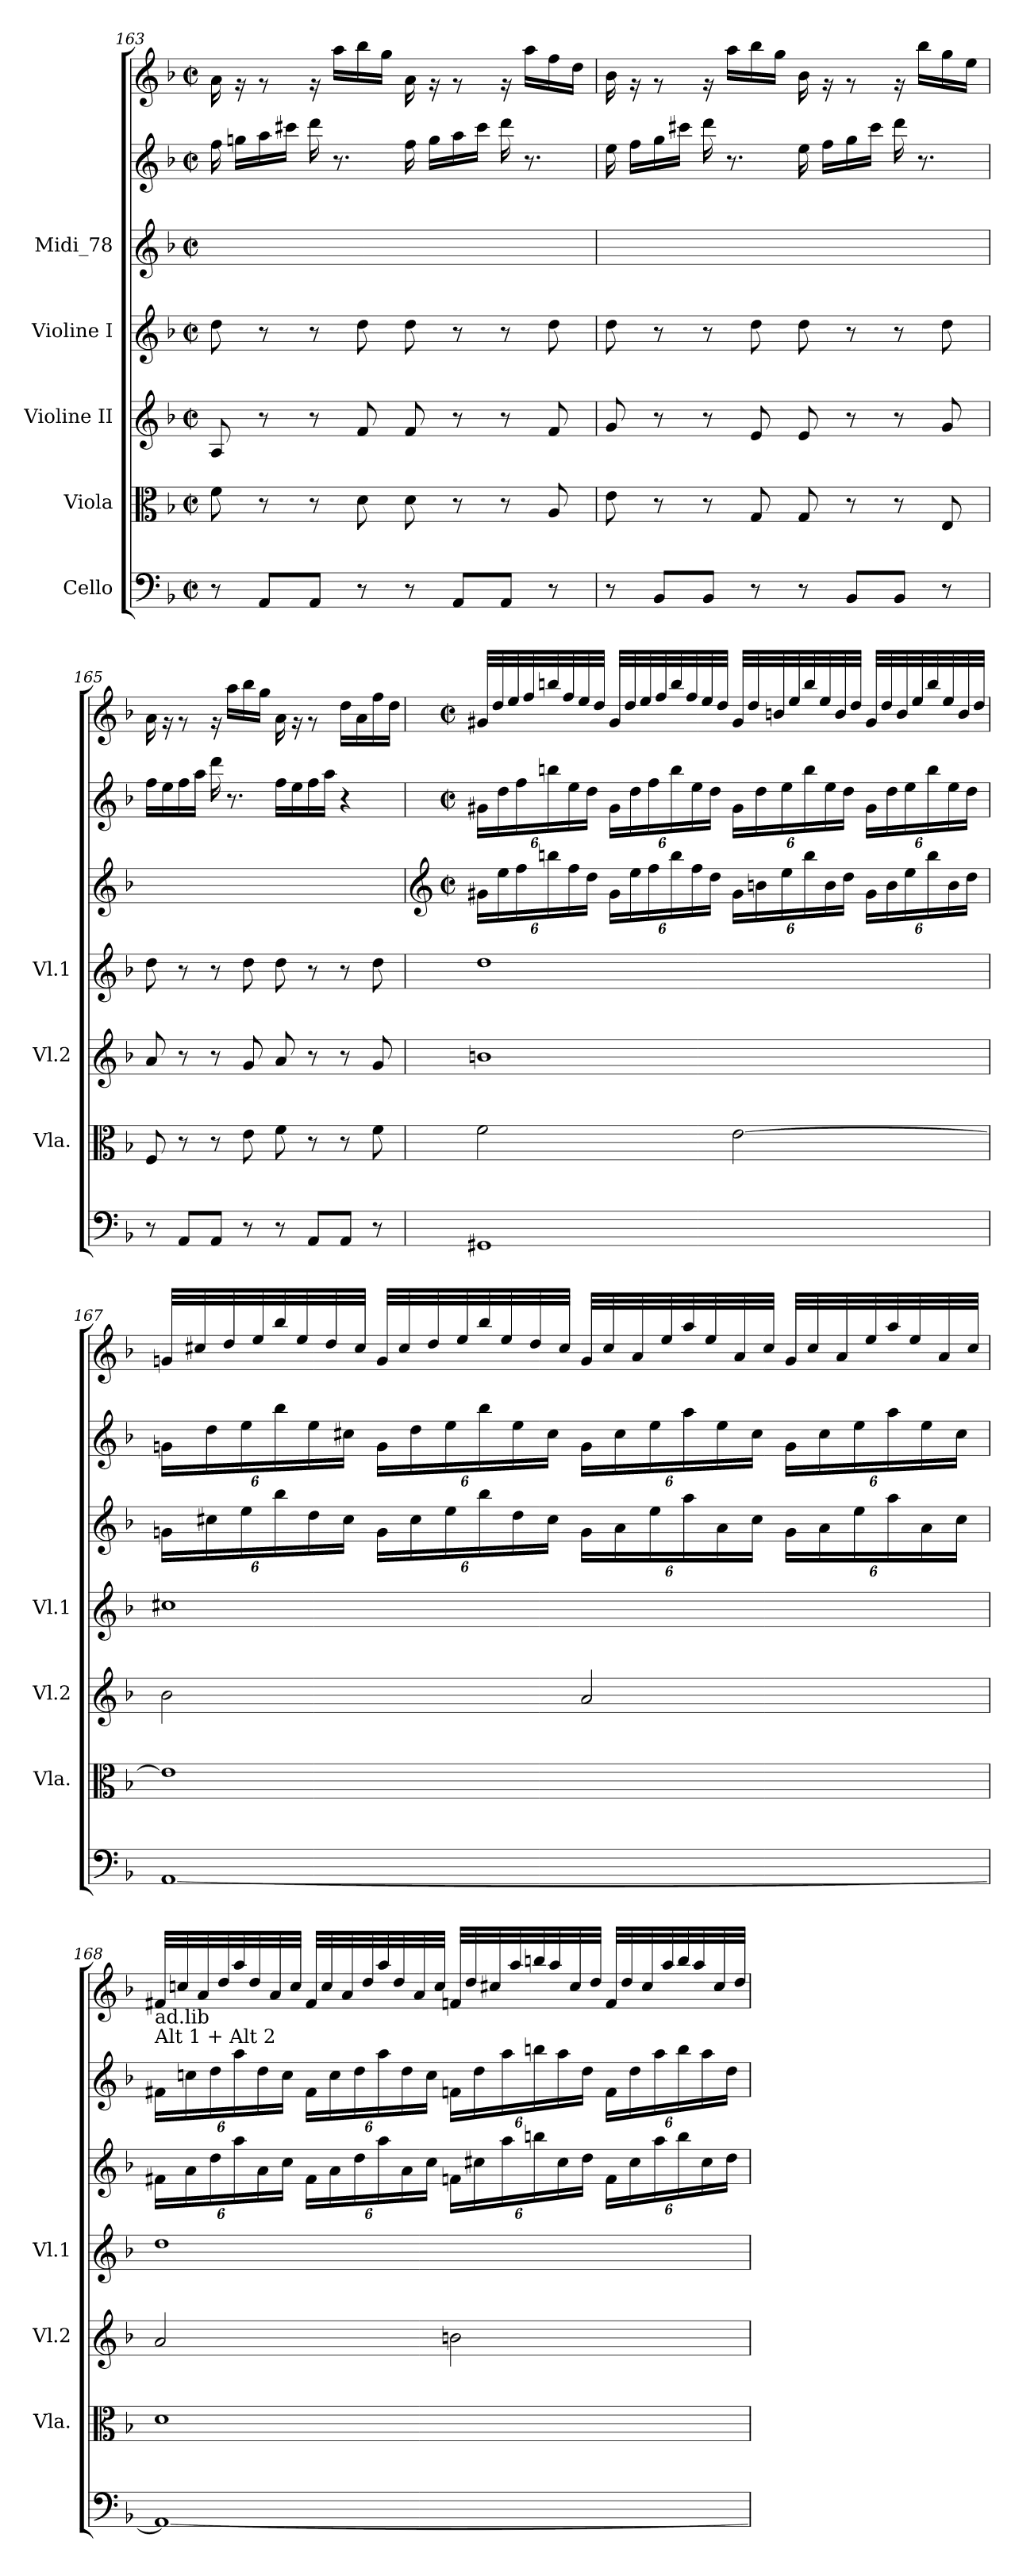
**kern	**kern	**kern	**kern	**kern	**kern	**kern
*part5	*part4	*part3	*part2	*part1	*part1	*part1
*staff7	*staff6	*staff5	*staff4	*staff3	*staff2	*staff1
*I"Cello	*I"Viola	*I"Violine II	*I"Violine I	*I"Midi_78	*	*
*	*I'Vla.	*I'Vl.2	*I'Vl.1	*	*	*
!!LO:PB:g=z
*clefF4	*clefC3	*clefG2	*clefG2	*clefG2	*clefG2	*clefG2
*k[b-]	*k[b-]	*k[b-]	*k[b-]	*k[b-]	*k[b-]	*k[b-]
*F:	*F:	*F:	*F:	*F:	*F:	*F:
*M2/2	*M2/2	*M2/2	*M2/2	*M2/2	*M2/2	*M2/2
*met(c|)	*met(c|)	*met(c|)	*met(c|)	*met(c|)	*met(c|)	*met(c|)
=163	=163	=163	=163	=163	=163	=163
*	*	*	*	*	*	*^
8r	8f\	8A/	8dd\	1ryy	16ff\	1ryy	16a\
.	.	.	.	.	16ggni\LL	.	16r
8AA/L	8r	8r	8r	.	16aa\	.	8r
.	.	.	.	.	16ccc#X\JJ	.	.
8AA/J	8r	8r	8r	.	16ddd\	.	16r
.	.	.	.	.	8.r	.	16aa\LL
8r	8d\	8f/	8dd\	.	.	.	16bb-i\
.	.	.	.	.	.	.	16gg\JJ
8r	8d\	8f/	8dd\	.	16ff\	.	16a\
.	.	.	.	.	16gg\LL	.	16r
8AA/L	8r	8r	8r	.	16aa\	.	8r
.	.	.	.	.	16ccc#\JJ	.	.
8AA/J	8r	8r	8r	.	16ddd\	.	16r
.	.	.	.	.	8.r	.	16aa\LL
8r	8A/	8f/	8dd\	.	.	.	16ff\
.	.	.	.	.	.	.	16dd\JJ
=164	=164	=164	=164	=164	=164	=164	=164
8r	8e\	8g/	8dd\	1ryy	16ee\	1ryy	16b-\
.	.	.	.	.	16ff\LL	.	16r
8BB-/L	8r	8r	8r	.	16gg\	.	8r
.	.	.	.	.	16ccc#X\JJ	.	.
8BB-/J	8r	8r	8r	.	16ddd\	.	16r
.	.	.	.	.	8.r	.	16aa\LL
8r	8G/	8e/	8dd\	.	.	.	16bb-\
.	.	.	.	.	.	.	16gg\JJ
8r	8G/	8e/	8dd\	.	16ee\	.	16b-\
.	.	.	.	.	16ff\LL	.	16r
8BB-/L	8r	8r	8r	.	16gg\	.	8r
.	.	.	.	.	16ccc#i\JJ	.	.
8BB-/J	8r	8r	8r	.	16ddd\	.	16r
.	.	.	.	.	8.r	.	16bb-\LL
8r	8E/	8g/	8dd\	.	.	.	16gg\
.	.	.	.	.	.	.	16ee\JJ
!!LO:LB:g=z	!!
=165	=165	=165	=165	=165	=165	=165	=165
8r	8F/	8a/	8dd\	1ryy	16ff\LL	1ryy	16a\
.	.	.	.	.	16ee\	.	16r
8AA/L	8r	8r	8r	.	16ff\	.	8r
.	.	.	.	.	16aa\JJ	.	.
8AA/J	8r	8r	8r	.	16ddd\	.	16r
.	.	.	.	.	8.r	.	16aa\LL
8r	8e\	8g/	8dd\	.	.	.	16bb-\
.	.	.	.	.	.	.	16gg\JJ
8r	8f\	8a/	8dd\	.	16ff\LL	.	16a\
.	.	.	.	.	16ee\	.	16r
8AA/L	8r	8r	8r	.	16ff\	.	8r
.	.	.	.	.	16aa\JJ	.	.
8AA/J	8r	8r	8r	.	4r	.	16dd\LL
.	.	.	.	.	.	.	16a\
8r	8f\	8g/	8dd\	.	.	.	16ff\
.	.	.	.	.	.	.	16dd\JJ
*	*	*	*	*	*	*v	*v
!!LO:PB:g=z
=166	=166	=166	=166	=166	=166	=166
*	*	*	*	*clefG2	*	*
*	*	*	*	*M2/2	*M2/2	*M2/2
*	*	*	*	*met(c|)	*met(c|)	*met(c|)
*	*	*	*	*Xbrackettup	*Xbrackettup	*
*	*	*	*	*^	*	*^
!	!	!	!	!	!	!	!LO:TX:b:t=ad.lib	!
!	!	!	!	!	!	!	!LO:TX:b:t=Alt 1 + Alt 2	!
*	*	*	*	*	*	*	*v	*v
1GG#X	2f\	1bn	1dd	24g#X\LL	1ryy	24g#\LL	32g#X/LLL
.	.	.	.	.	.	.	32dd/
.	.	.	.	24ee\	.	24dd\	.
.	.	.	.	.	.	.	32ee/
.	.	.	.	24ff\	.	24ff\	.
.	.	.	.	.	.	.	32ff/
.	.	.	.	24bbn\	.	24bb\	32bbn/
.	.	.	.	.	.	.	32ff/
.	.	.	.	24ff\	.	24ee\	.
.	.	.	.	.	.	.	32ee/
.	.	.	.	24dd\JJ	.	24dd\JJ	.
.	.	.	.	.	.	.	32dd/JJJ
.	.	.	.	24g#\LL	.	24g#\LL	32g#/LLL
.	.	.	.	.	.	.	32dd/
.	.	.	.	24ee\	.	24dd\	.
.	.	.	.	.	.	.	32ee/
.	.	.	.	24ff\	.	24ff\	.
.	.	.	.	.	.	.	32ff/
.	.	.	.	24bb\	.	24bb\	32bb/
.	.	.	.	.	.	.	32ff/
.	.	.	.	24ff\	.	24ee\	.
.	.	.	.	.	.	.	32ee/
.	.	.	.	24dd\JJ	.	24dd\JJ	.
.	.	.	.	.	.	.	32dd/JJJ
.	[2e\	.	.	24g#\LL	.	24g#\LL	32g#/LLL
.	.	.	.	.	.	.	32dd/
.	.	.	.	24bn\	.	24dd\	.
.	.	.	.	.	.	.	32bn/
.	.	.	.	24ee\	.	24ee\	.
.	.	.	.	.	.	.	32ee/
.	.	.	.	24bb\	.	24bb\	32bb/
.	.	.	.	.	.	.	32ee/
.	.	.	.	24b\	.	24ee\	.
.	.	.	.	.	.	.	32b/
.	.	.	.	24dd\JJ	.	24dd\JJ	.
.	.	.	.	.	.	.	32dd/JJJ
.	.	.	.	24g#\LL	.	24g#\LL	32g#/LLL
.	.	.	.	.	.	.	32dd/
.	.	.	.	24b\	.	24dd\	.
.	.	.	.	.	.	.	32b/
.	.	.	.	24ee\	.	24ee\	.
.	.	.	.	.	.	.	32ee/
.	.	.	.	24bb\	.	24bb\	32bb/
.	.	.	.	.	.	.	32ee/
.	.	.	.	24b\	.	24ee\	.
.	.	.	.	.	.	.	32b/
.	.	.	.	24dd\JJ	.	24dd\JJ	.
.	.	.	.	.	.	.	32dd/JJJ
!!LO:LB:g=z
=167	=167	=167	=167	=167	=167	=167	=167
[1AA	1e]	2b-i\	1cc#X	24gni\LL	1ryy	24gni\LL	32gni/LLL
.	.	.	.	.	.	.	32cc#X/
.	.	.	.	24cc#X\	.	24dd\	.
.	.	.	.	.	.	.	32dd/
.	.	.	.	24ee\	.	24ee\	.
.	.	.	.	.	.	.	32ee/
.	.	.	.	24bb-i\	.	24bb-i\	32bb-i/
.	.	.	.	.	.	.	32ee/
.	.	.	.	24dd\	.	24ee\	.
.	.	.	.	.	.	.	32dd/
.	.	.	.	24cc#\JJ	.	24cc#\JJ	.
.	.	.	.	.	.	.	32cc#/JJJ
.	.	.	.	24g\LL	.	24g\LL	32g/LLL
.	.	.	.	.	.	.	32cc#/
.	.	.	.	24cc#\	.	24dd\	.
.	.	.	.	.	.	.	32dd/
.	.	.	.	24ee\	.	24ee\	.
.	.	.	.	.	.	.	32ee/
.	.	.	.	24bb-\	.	24bb-\	32bb-/
.	.	.	.	.	.	.	32ee/
.	.	.	.	24dd\	.	24ee\	.
.	.	.	.	.	.	.	32dd/
.	.	.	.	24cc#\JJ	.	24cc#\JJ	.
.	.	.	.	.	.	.	32cc#/JJJ
.	.	2a/	.	24g\LL	.	24g\LL	32g/LLL
.	.	.	.	.	.	.	32cc#/
.	.	.	.	24a\	.	24cc#\	.
.	.	.	.	.	.	.	32a/
.	.	.	.	24ee\	.	24ee\	.
.	.	.	.	.	.	.	32ee/
.	.	.	.	24aa\	.	24aa\	32aa/
.	.	.	.	.	.	.	32ee/
.	.	.	.	24a\	.	24ee\	.
.	.	.	.	.	.	.	32a/
.	.	.	.	24cc#\JJ	.	24cc#\JJ	.
.	.	.	.	.	.	.	32cc#/JJJ
.	.	.	.	24g\LL	.	24g\LL	32g/LLL
.	.	.	.	.	.	.	32cc#/
.	.	.	.	24a\	.	24cc#\	.
.	.	.	.	.	.	.	32a/
.	.	.	.	24ee\	.	24ee\	.
.	.	.	.	.	.	.	32ee/
.	.	.	.	24aa\	.	24aa\	32aa/
.	.	.	.	.	.	.	32ee/
.	.	.	.	24a\	.	24ee\	.
.	.	.	.	.	.	.	32a/
.	.	.	.	24cc#\JJ	.	24cc#\JJ	.
.	.	.	.	.	.	.	32cc#/JJJ
!!LO:PB:g=z
=168	=168	=168	=168	=168	=168	=168	=168
!	!	!	!	!	!	!	!LO:TX:b:t=ad.lib
!	!	!	!	!	!	!	!LO:TX:b:t=Alt 1 + Alt 2
1AA_	1d	2a/	1dd	24f#X\LL	1ryy	24f#\LL	32f#X/LLL
.	.	.	.	.	.	.	32ccni/
.	.	.	.	24a\	.	24ccni\	.
.	.	.	.	.	.	.	32a/
.	.	.	.	24dd\	.	24dd\	.
.	.	.	.	.	.	.	32dd/
.	.	.	.	24aa\	.	24aa\	32aa/
.	.	.	.	.	.	.	32dd/
.	.	.	.	24a\	.	24dd\	.
.	.	.	.	.	.	.	32a/
.	.	.	.	24cc\JJ	.	24cc\JJ	.
.	.	.	.	.	.	.	32cc/JJJ
.	.	.	.	24f#\LL	.	24f#\LL	32f#/LLL
.	.	.	.	.	.	.	32cc/
.	.	.	.	24a\	.	24cc\	.
.	.	.	.	.	.	.	32a/
.	.	.	.	24dd\	.	24dd\	.
.	.	.	.	.	.	.	32dd/
.	.	.	.	24aa\	.	24aa\	32aa/
.	.	.	.	.	.	.	32dd/
.	.	.	.	24a\	.	24dd\	.
.	.	.	.	.	.	.	32a/
.	.	.	.	24cc\JJ	.	24cc\JJ	.
.	.	.	.	.	.	.	32cc/JJJ
.	.	2bn\	.	24fn\LL	.	24f\LL	32fn/LLL
.	.	.	.	.	.	.	32dd/
.	.	.	.	24cc#X\	.	24dd\	.
.	.	.	.	.	.	.	32cc#X/
.	.	.	.	24aa\	.	24aa\	.
.	.	.	.	.	.	.	32aa/
.	.	.	.	24bbn\	.	24bb\	32bbn/
.	.	.	.	.	.	.	32aa/
.	.	.	.	24cc#\	.	24aa\	.
.	.	.	.	.	.	.	32cc#/
.	.	.	.	24dd\JJ	.	24dd\JJ	.
.	.	.	.	.	.	.	32dd/JJJ
.	.	.	.	24f\LL	.	24f\LL	32f/LLL
.	.	.	.	.	.	.	32dd/
.	.	.	.	24cc#\	.	24dd\	.
.	.	.	.	.	.	.	32cc#/
.	.	.	.	24aa\	.	24aa\	.
.	.	.	.	.	.	.	32aa/
.	.	.	.	24bb\	.	24bb\	32bb/
.	.	.	.	.	.	.	32aa/
.	.	.	.	24cc#\	.	24aa\	.
.	.	.	.	.	.	.	32cc#/
.	.	.	.	24dd\JJ	.	24dd\JJ	.
.	.	.	.	.	.	.	32dd/JJJ
*	*	*	*	*v	*v	*	*
=	=	=	=	=	=	=
*-	*-	*-	*-	*-	*-	*-
